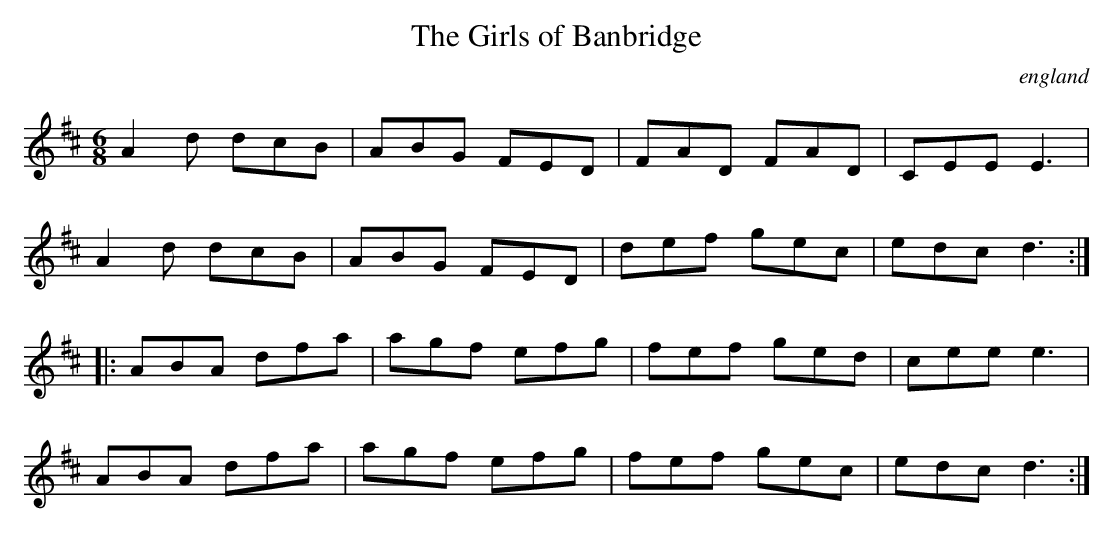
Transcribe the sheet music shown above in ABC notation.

X:1
T:Girls of Banbridge, The
O:england
M:6/8
L:1/8
K:D
A2d dcB|ABG FED|FAD FAD|CEE E3|
A2d dcB|ABG FED|def gec|edc d3:|
|:ABA dfa|agf efg|fef ged|cee e3|
ABA dfa|agf efg|fef gec|edc d3:|
